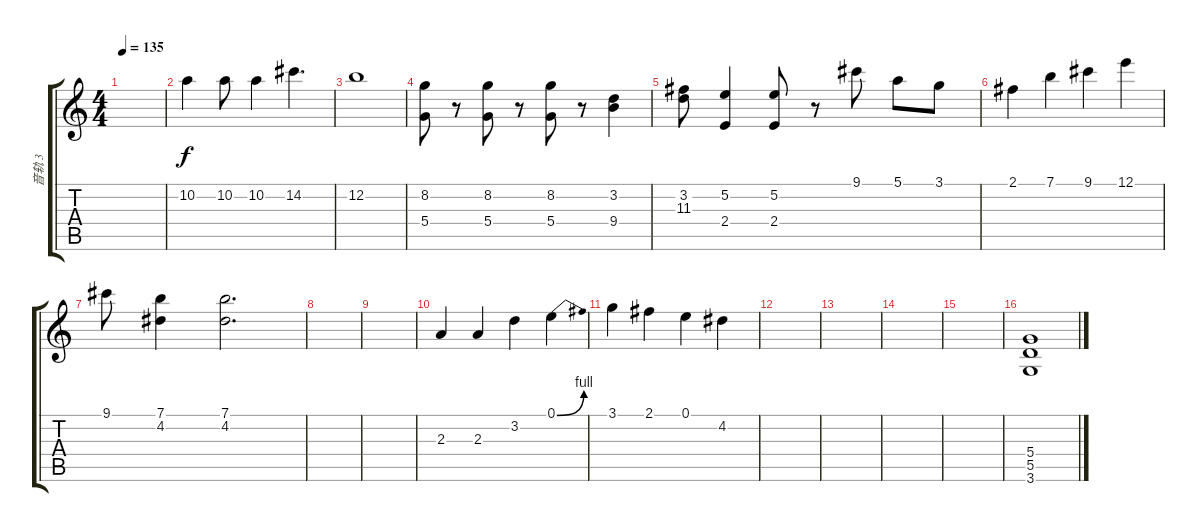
\track ("音轨 3" "音轨 3") {instrument overdrivenguitar}
\staff {score tabs}
\tuning (E4 B3 G3 D3 A2 E2) {hide}
\ts (4 4)
\tempo 135
\clef g2
\ks c
|
10.2.4 10.2.8 10.2.4 14.2.4{d} |
12.2.1 |
(8.2 5.4).8 r.8 (8.2 5.4).8 r.8 (8.2 5.4).8 r.8 (3.2 9.4).4 |
(3.2 11.3).8 (5.2 2.4).4 (5.2 2.4).8 r.8 9.1.8 5.1.8 3.1.8 |
2.1.4 7.1.4 9.1.4 12.1.4 |
9.1.8 (7.1 4.2).4 (7.1 4.2).2{d} |
|
|
2.3.4 2.3.4 3.2.4 0.1{be (bend 0 0 60 4)}.4 |
3.1.4 2.1.4 0.1.4 4.2.4 |
|
|
|
|
(5.4 5.5 3.6).1
